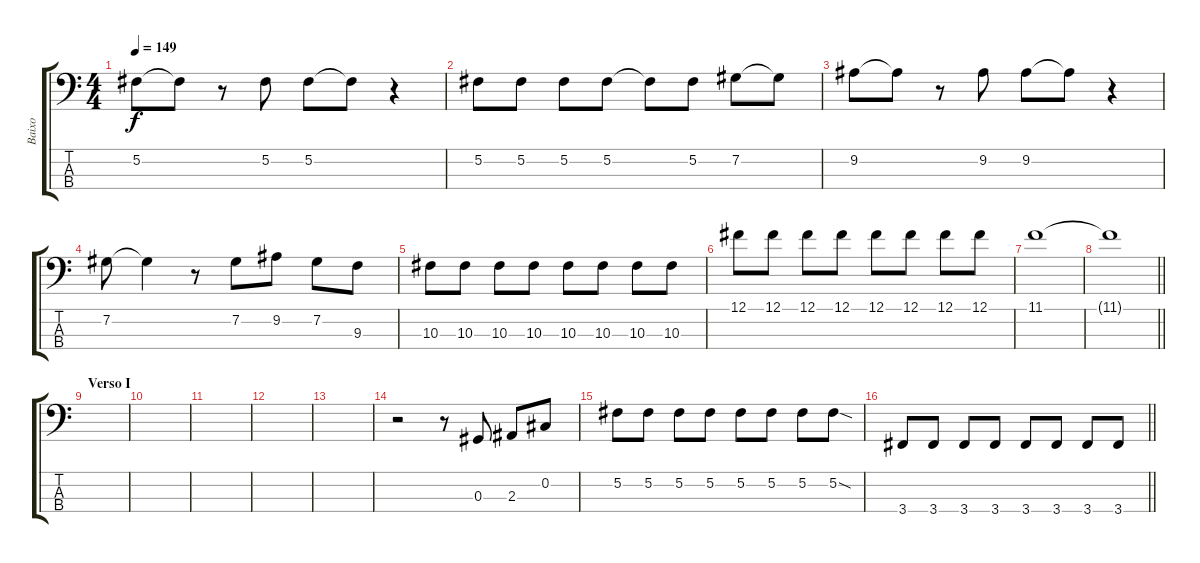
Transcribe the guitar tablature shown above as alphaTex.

\track ("Baixo" "Baixo") {instrument electricbassfinger}
\staff {score tabs}
\tuning (Gb2 Db2 Ab1 Eb1) {hide}
\ts (4 4)
\tempo 149
\clef f4
\ks c
5.2.8{dy f} 5.2{t}.8 r.8 5.2.8 5.2.8 5.2{t}.8 r.4 |
5.2.8 5.2.8 5.2.8 5.2.8 5.2{t}.8 5.2.8 7.2.8 7.2{t}.8 |
9.2.8 9.2{t}.8 r.8 9.2.8 9.2.8 9.2{t}.8 r.4 |
7.2.8 7.2{t}.4 r.8 7.2.8 9.2.8 7.2.8 9.3.8 |
10.3.8 10.3.8 10.3.8 10.3.8 10.3.8 10.3.8 10.3.8 10.3.8 |
12.1.8 12.1.8 12.1.8 12.1.8 12.1.8 12.1.8 12.1.8 12.1.8 |
11.1.1 |
\barLineRight lightlight
11.1{t}.1 |
\section ("" "Verso I")
|
|
|
|
|
r.2 r.8 0.3.8 2.3.8 0.2.8 |
5.2.8 5.2.8 5.2.8 5.2.8 5.2.8 5.2.8 5.2.8 5.2{sod}.8 |
\barLineRight lightlight
3.4.8 3.4.8 3.4.8 3.4.8 3.4.8 3.4.8 3.4.8 3.4.8
